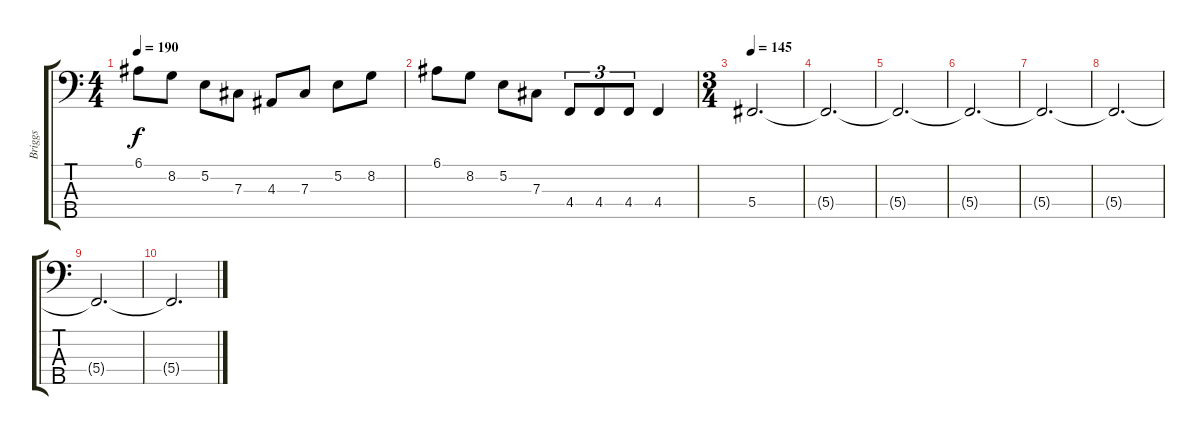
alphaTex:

\track ("Briggs" "Briggs") {instrument electricbassfinger}
\staff {score tabs}
\tuning (E2 B1 Gb1 Db1 Ab0) {hide}
\ts (4 4)
\tempo 190
\clef f4
\ks c
6.1.8{dy f} 8.2.8 5.2.8 7.3.8 4.3.8 7.3.8 5.2.8 8.2.8 |
6.1.8 8.2.8 5.2.8 7.3.8 4.4.8{tu (3 2)} 4.4.8{tu (3 2)} 4.4.8{tu (3 2)} 4.4.4 |
\ts (3 4)
\tempo 145
5.4.2{d volume 7} |
5.4{t}.2{d} |
5.4{t}.2{d} |
5.4{t}.2{d} |
5.4{t}.2{d volume 0} |
5.4{t}.2{d} |
5.4{t}.2{d} |
5.4{t}.2{d}
